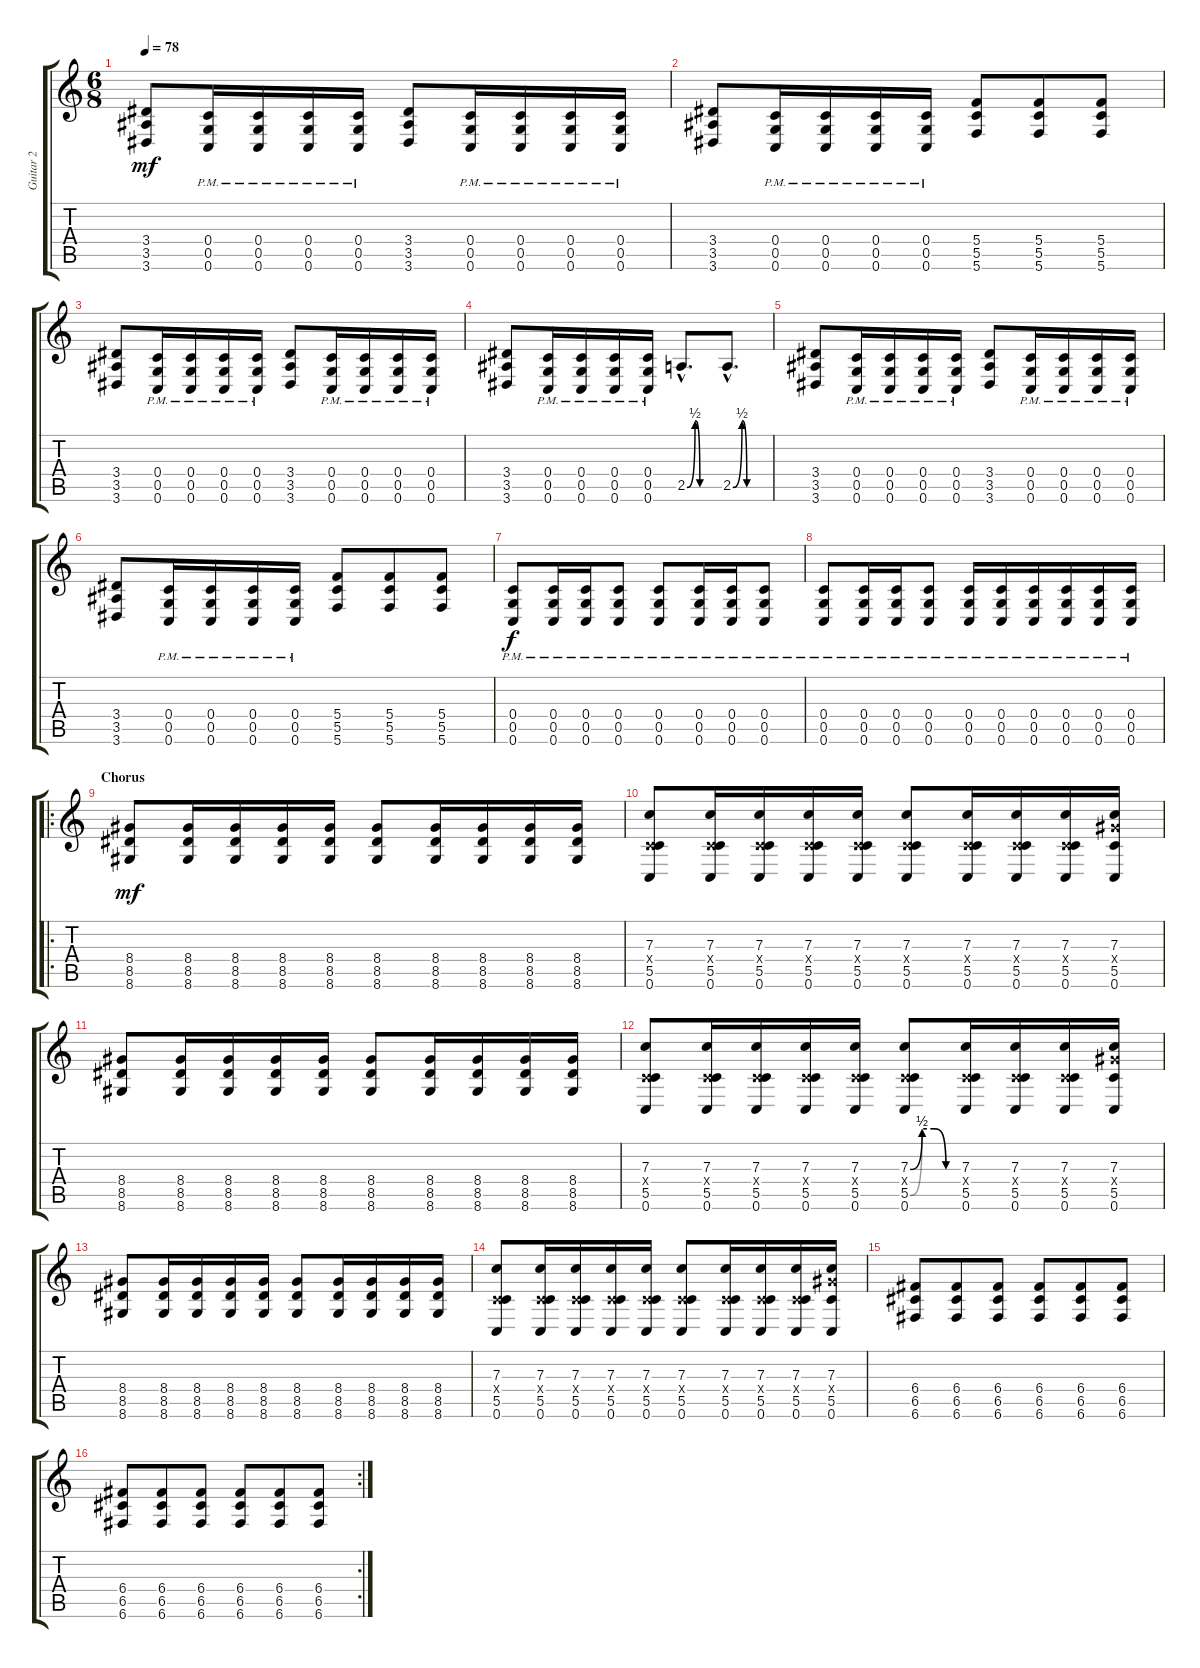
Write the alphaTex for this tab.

\track ("Guitar 2" "Guitar 2") {instrument overdrivenguitar}
\staff {score tabs}
\tuning (D4 A3 F3 C3 G2 C2) {hide}
\ts (6 8)
\tempo 78
\clef g2
\ks c
(3.4 3.5 3.6).8{dy mf} (0.4{pm} 0.5{pm} 0.6{pm}).16 (0.4{pm} 0.5{pm} 0.6{pm}).16 (0.4{pm} 0.5{pm} 0.6{pm}).16 (0.4{pm} 0.5{pm} 0.6{pm}).16 (3.4 3.5 3.6).8 (0.4{pm} 0.5{pm} 0.6{pm}).16 (0.4{pm} 0.5{pm} 0.6{pm}).16 (0.4{pm} 0.5{pm} 0.6{pm}).16 (0.4{pm} 0.5{pm} 0.6{pm}).16 |
(3.4 3.5 3.6).8 (0.4{pm} 0.5{pm} 0.6{pm}).16 (0.4{pm} 0.5{pm} 0.6{pm}).16 (0.4{pm} 0.5{pm} 0.6{pm}).16 (0.4{pm} 0.5{pm} 0.6{pm}).16 (5.4 5.5 5.6).8 (5.4 5.5 5.6).8 (5.4 5.5 5.6).8 |
(3.4 3.5 3.6).8 (0.4{pm} 0.5{pm} 0.6{pm}).16 (0.4{pm} 0.5{pm} 0.6{pm}).16 (0.4{pm} 0.5{pm} 0.6{pm}).16 (0.4{pm} 0.5{pm} 0.6{pm}).16 (3.4 3.5 3.6).8 (0.4{pm} 0.5{pm} 0.6{pm}).16 (0.4{pm} 0.5{pm} 0.6{pm}).16 (0.4{pm} 0.5{pm} 0.6{pm}).16 (0.4{pm} 0.5{pm} 0.6{pm}).16 |
(3.4 3.5 3.6).8 (0.4{pm} 0.5{pm} 0.6{pm}).16 (0.4{pm} 0.5{pm} 0.6{pm}).16 (0.4{pm} 0.5{pm} 0.6{pm}).16 (0.4{pm} 0.5{pm} 0.6{pm}).16 2.5{be (custom 0 0 15 2 24 0 45 0 60 0) hac}.8{d} 2.5{be (custom 0 0 15 2 23 0 45 0 60 0) hac}.8{d} |
(3.4 3.5 3.6).8 (0.4{pm} 0.5{pm} 0.6{pm}).16 (0.4{pm} 0.5{pm} 0.6{pm}).16 (0.4{pm} 0.5{pm} 0.6{pm}).16 (0.4{pm} 0.5{pm} 0.6{pm}).16 (3.4 3.5 3.6).8 (0.4{pm} 0.5{pm} 0.6{pm}).16 (0.4{pm} 0.5{pm} 0.6{pm}).16 (0.4{pm} 0.5{pm} 0.6{pm}).16 (0.4{pm} 0.5{pm} 0.6{pm}).16 |
(3.4 3.5 3.6).8 (0.4{pm} 0.5{pm} 0.6{pm}).16 (0.4{pm} 0.5{pm} 0.6{pm}).16 (0.4{pm} 0.5{pm} 0.6{pm}).16 (0.4{pm} 0.5{pm} 0.6{pm}).16 (5.4 5.5 5.6).8 (5.4 5.5 5.6).8 (5.4 5.5 5.6).8 |
(0.4{pm} 0.5{pm} 0.6{pm}).8{dy f} (0.4{pm} 0.5{pm} 0.6{pm}).16 (0.4{pm} 0.5{pm} 0.6{pm}).16 (0.4{pm} 0.5{pm} 0.6{pm}).8 (0.4{pm} 0.5{pm} 0.6{pm}).8 (0.4{pm} 0.5{pm} 0.6{pm}).16 (0.4{pm} 0.5{pm} 0.6{pm}).16 (0.4{pm} 0.5{pm} 0.6{pm}).8 |
(0.4{pm} 0.5{pm} 0.6{pm}).8 (0.4{pm} 0.5{pm} 0.6{pm}).16 (0.4{pm} 0.5{pm} 0.6{pm}).16 (0.4{pm} 0.5{pm} 0.6{pm}).8 (0.4{pm} 0.5{pm} 0.6{pm}).16 (0.4{pm} 0.5{pm} 0.6{pm}).16 (0.4{pm} 0.5{pm} 0.6{pm}).16 (0.4{pm} 0.5{pm} 0.6{pm}).16 (0.4{pm} 0.5{pm} 0.6{pm}).16 (0.4{pm} 0.5{pm} 0.6{pm}).16 |
\ro
\section ("" "Chorus")
(8.4 8.5 8.6).8{dy mf} (8.4 8.5 8.6).16 (8.4 8.5 8.6).16 (8.4 8.5 8.6).16 (8.4 8.5 8.6).16 (8.4 8.5 8.6).8 (8.4 8.5 8.6).16 (8.4 8.5 8.6).16 (8.4 8.5 8.6).16 (8.4 8.5 8.6).16 |
(7.3 0.4{x} 5.5 0.6).8 (7.3 0.4{x} 5.5 0.6).16 (7.3 0.4{x} 5.5 0.6).16 (7.3 0.4{x} 5.5 0.6).16 (7.3 0.4{x} 5.5 0.6).16 (7.3 0.4{x} 5.5 0.6).8 (7.3 0.4{x} 5.5 0.6).16 (7.3 0.4{x} 5.5 0.6).16 (7.3 0.4{x} 5.5 0.6).16 (7.3 8.4{x} 5.5 0.6).16 |
(8.4 8.5 8.6).8 (8.4 8.5 8.6).16 (8.4 8.5 8.6).16 (8.4 8.5 8.6).16 (8.4 8.5 8.6).16 (8.4 8.5 8.6).8 (8.4 8.5 8.6).16 (8.4 8.5 8.6).16 (8.4 8.5 8.6).16 (8.4 8.5 8.6).16 |
(7.3 0.4{x} 5.5 0.6).8 (7.3 0.4{x} 5.5 0.6).16 (7.3 0.4{x} 5.5 0.6).16 (7.3 0.4{x} 5.5 0.6).16 (7.3 0.4{x} 5.5 0.6).16 (7.3{be (custom 0 0 15 2 30 2 45 0 60 0)} 0.4{x} 5.5{be (custom 0 0 15 2 30 2 45 0 60 0)} 0.6).8 (7.3 0.4{x} 5.5 0.6).16 (7.3 0.4{x} 5.5 0.6).16 (7.3 0.4{x} 5.5 0.6).16 (7.3 8.4{x} 5.5 0.6).16 |
(8.4 8.5 8.6).8 (8.4 8.5 8.6).16 (8.4 8.5 8.6).16 (8.4 8.5 8.6).16 (8.4 8.5 8.6).16 (8.4 8.5 8.6).8 (8.4 8.5 8.6).16 (8.4 8.5 8.6).16 (8.4 8.5 8.6).16 (8.4 8.5 8.6).16 |
(7.3 0.4{x} 5.5 0.6).8 (7.3 0.4{x} 5.5 0.6).16 (7.3 0.4{x} 5.5 0.6).16 (7.3 0.4{x} 5.5 0.6).16 (7.3 0.4{x} 5.5 0.6).16 (7.3 0.4{x} 5.5 0.6).8 (7.3 0.4{x} 5.5 0.6).16 (7.3 0.4{x} 5.5 0.6).16 (7.3 0.4{x} 5.5 0.6).16 (7.3 8.4{x} 5.5 0.6).16 |
(6.4 6.5 6.6).8 (6.4 6.5 6.6).8 (6.4 6.5 6.6).8 (6.4 6.5 6.6).8 (6.4 6.5 6.6).8 (6.4 6.5 6.6).8 |
\rc 2
(6.4 6.5 6.6).8 (6.4 6.5 6.6).8 (6.4 6.5 6.6).8 (6.4 6.5 6.6).8 (6.4 6.5 6.6).8 (6.4 6.5 6.6).8
